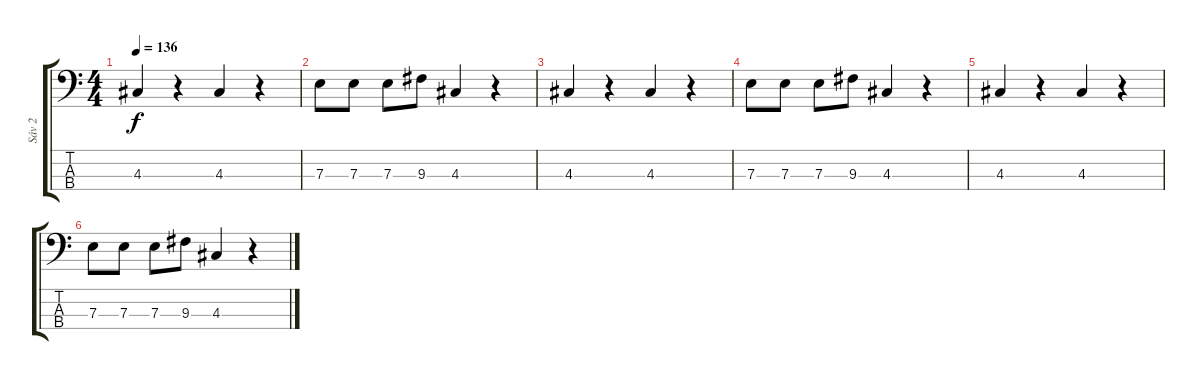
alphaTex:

\track ("Sáv 2" "Sáv 2") {instrument electricbassfinger}
\staff {score tabs}
\tuning (G2 D2 A1 E1) {hide}
\ts (4 4)
\tempo 136
\clef f4
\ks c
4.3.4{dy f} r.4 4.3.4 r.4 |
7.3.8 7.3.8 7.3.8 9.3.8 4.3.4 r.4 |
4.3.4 r.4 4.3.4 r.4 |
7.3.8 7.3.8 7.3.8 9.3.8 4.3.4 r.4 |
4.3.4 r.4 4.3.4 r.4 |
7.3.8 7.3.8 7.3.8 9.3.8 4.3.4 r.4
